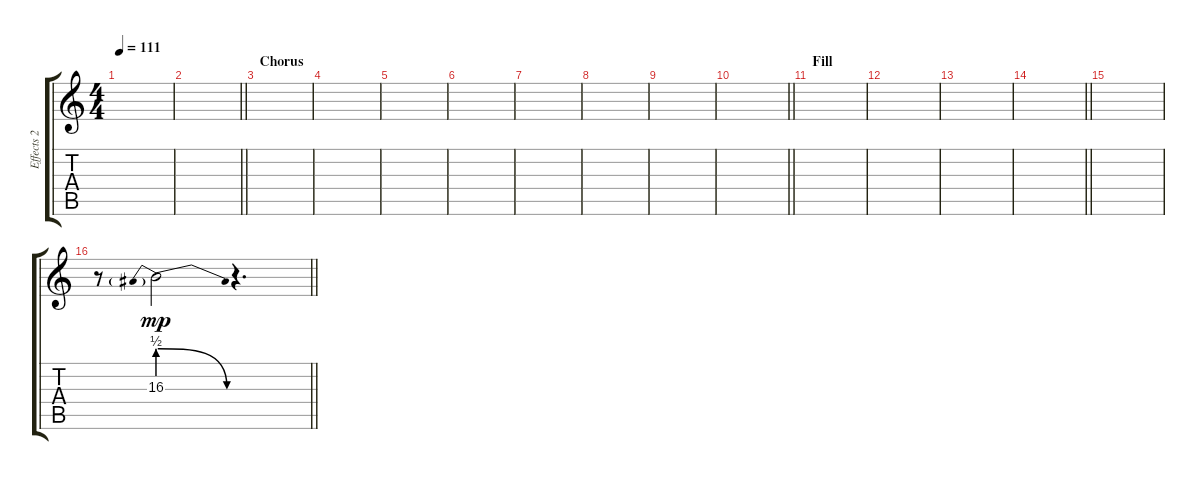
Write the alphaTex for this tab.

\track ("Effects 2" "Effects 2") {instrument fx3crystal}
\staff {score tabs}
\tuning (Eb4 Bb3 Gb3 Db3 Ab2 Db2) {hide}
\ts (4 4)
\tempo 111
\clef g2
\ks c
|
\barLineRight lightlight
|
\section ("" "Chorus")
|
|
|
|
|
|
|
\barLineRight lightlight
|
\section ("" "Fill")
|
|
|
\barLineRight lightlight
|
|
\barLineRight lightlight
r.8 16.3{be (prebendrelease 0 2 60 0)}.2{dy mp} r.4{d}
